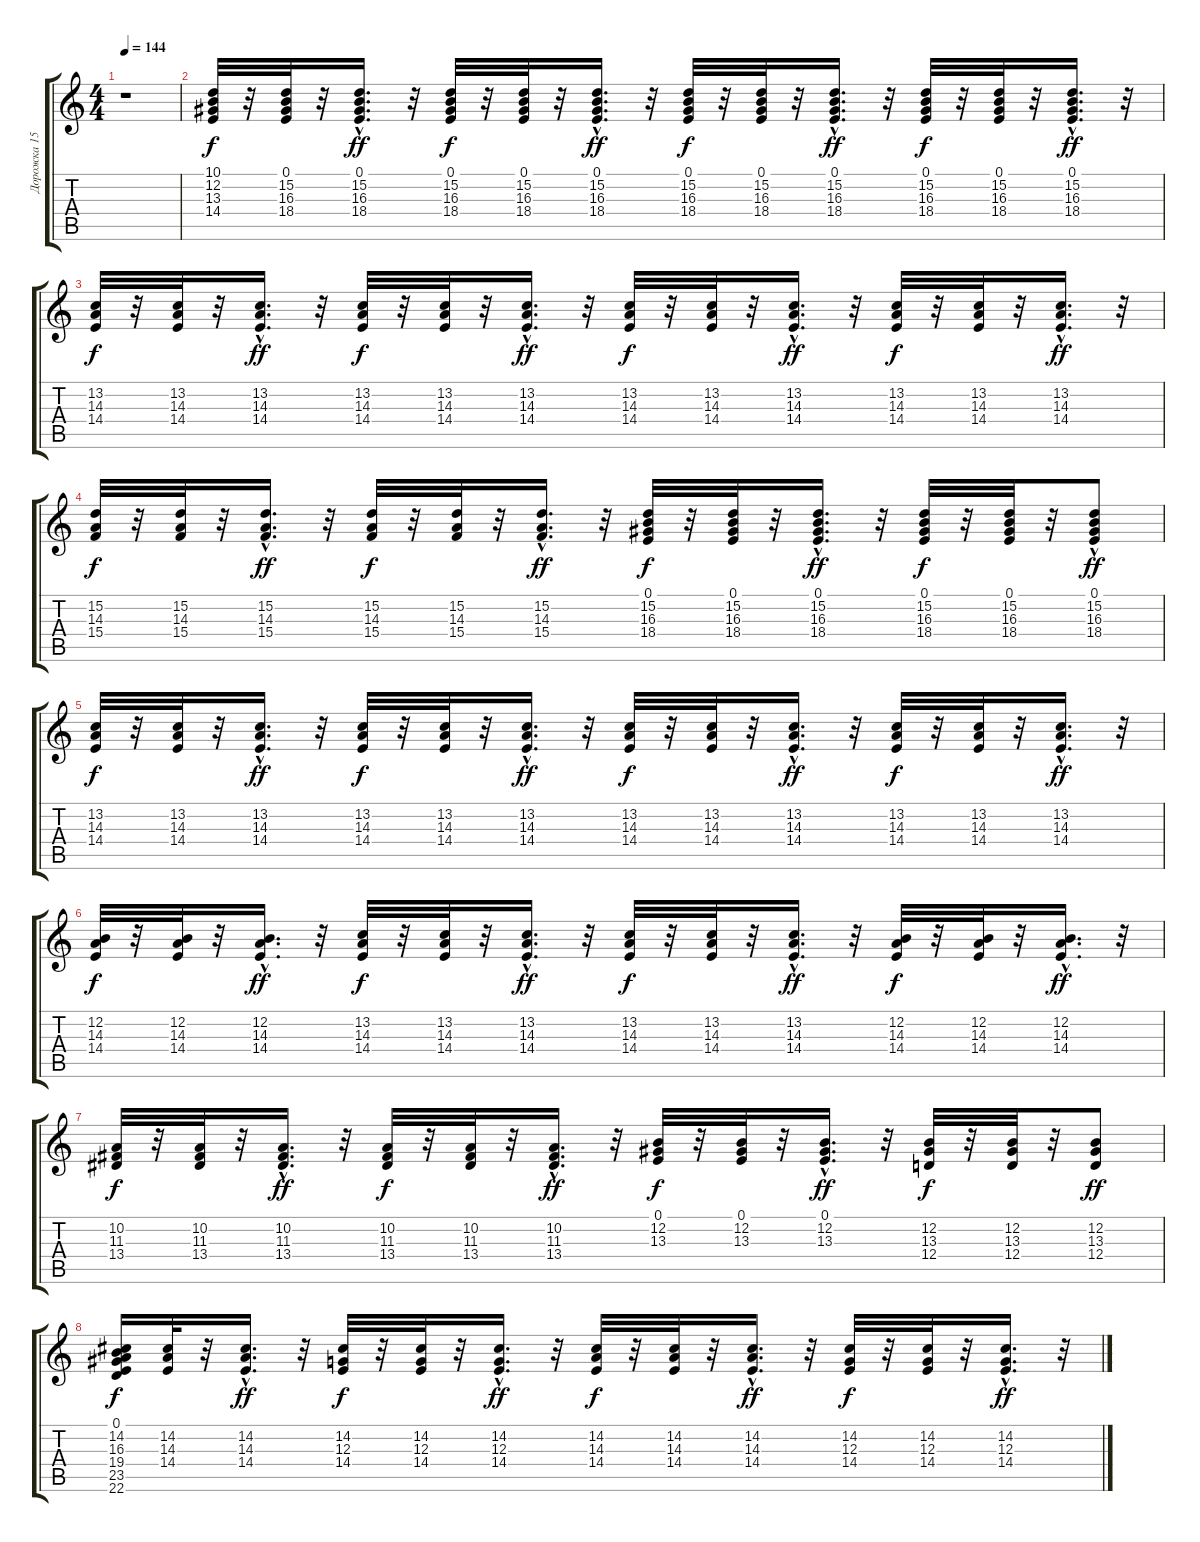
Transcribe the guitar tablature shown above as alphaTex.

\track ("Дорожка 15" "Дорожка 15") {instrument accordion}
\staff {score tabs}
\tuning (E4 B3 G3 D3 A2 E2) {hide}
\ts (4 4)
\tempo 144
\clef g2
\ks c
r.1{dy f instrument accordion} |
(10.1 12.2 13.3 14.4).32 r.32 (0.1 15.2 16.3 18.4).32 r.32 (0.1{hac} 15.2{hac} 16.3{hac} 18.4{hac}).16{d dy ff} r.32 (0.1 15.2 16.3 18.4).32{dy f} r.32 (0.1 15.2 16.3 18.4).32 r.32 (0.1{hac} 15.2{hac} 16.3{hac} 18.4{hac}).16{d dy ff} r.32 (0.1 15.2 16.3 18.4).32{dy f} r.32 (0.1 15.2 16.3 18.4).32 r.32 (0.1{hac} 15.2{hac} 16.3{hac} 18.4{hac}).16{d dy ff} r.32 (0.1 15.2 16.3 18.4).32{dy f} r.32 (0.1 15.2 16.3 18.4).32 r.32 (0.1{hac} 15.2{hac} 16.3{hac} 18.4{hac}).16{d dy ff} r.32 |
(13.2 14.3 14.4).32{dy f} r.32 (13.2 14.3 14.4).32 r.32 (13.2{hac} 14.3{hac} 14.4{hac}).16{d dy ff} r.32 (13.2 14.3 14.4).32{dy f} r.32 (13.2 14.3 14.4).32 r.32 (13.2{hac} 14.3{hac} 14.4{hac}).16{d dy ff} r.32 (13.2 14.3 14.4).32{dy f} r.32 (13.2 14.3 14.4).32 r.32 (13.2{hac} 14.3{hac} 14.4{hac}).16{d dy ff} r.32 (13.2 14.3 14.4).32{dy f} r.32 (13.2 14.3 14.4).32 r.32 (13.2{hac} 14.3{hac} 14.4{hac}).16{d dy ff} r.32 |
(15.2 14.3 15.4).32{dy f} r.32 (15.2 14.3 15.4).32 r.32 (15.2{hac} 14.3{hac} 15.4{hac}).16{d dy ff} r.32 (15.2 14.3 15.4).32{dy f} r.32 (15.2 14.3 15.4).32 r.32 (15.2{hac} 14.3{hac} 15.4{hac}).16{d dy ff} r.32 (0.1 15.2 16.3 18.4).32{dy f} r.32 (0.1 15.2 16.3 18.4).32 r.32 (0.1{hac} 15.2{hac} 16.3{hac} 18.4{hac}).16{d dy ff} r.32 (0.1 15.2 16.3 18.4).32{dy f} r.32 (0.1 15.2 16.3 18.4).32 r.32 (0.1{hac} 15.2 16.3{hac} 18.4{hac}).8{dy ff} |
(13.2 14.3 14.4).32{dy f} r.32 (13.2 14.3 14.4).32 r.32 (13.2{hac} 14.3{hac} 14.4{hac}).16{d dy ff} r.32 (13.2 14.3 14.4).32{dy f} r.32 (13.2 14.3 14.4).32 r.32 (13.2{hac} 14.3{hac} 14.4{hac}).16{d dy ff} r.32 (13.2 14.3 14.4).32{dy f} r.32 (13.2 14.3 14.4).32 r.32 (13.2{hac} 14.3{hac} 14.4{hac}).16{d dy ff} r.32 (13.2 14.3 14.4).32{dy f} r.32 (13.2 14.3 14.4).32 r.32 (13.2{hac} 14.3{hac} 14.4{hac}).16{d dy ff} r.32 |
(12.2 14.3 14.4).32{dy f} r.32 (12.2 14.3 14.4).32 r.32 (12.2{hac} 14.3{hac} 14.4{hac}).16{d dy ff} r.32 (13.2 14.3 14.4).32{dy f} r.32 (13.2 14.3 14.4).32 r.32 (13.2{hac} 14.3{hac} 14.4{hac}).16{d dy ff} r.32 (13.2 14.3 14.4).32{dy f} r.32 (13.2 14.3 14.4).32 r.32 (13.2{hac} 14.3{hac} 14.4{hac}).16{d dy ff} r.32 (12.2 14.3 14.4).32{dy f} r.32 (12.2 14.3 14.4).32 r.32 (12.2{hac} 14.3{hac} 14.4{hac}).16{d dy ff} r.32 |
(10.2 11.3 13.4).32{dy f} r.32 (10.2 11.3 13.4).32 r.32 (10.2{hac} 11.3{hac} 13.4{hac}).16{d dy ff} r.32 (10.2 11.3 13.4).32{dy f} r.32 (10.2 11.3 13.4).32 r.32 (10.2{hac} 11.3{hac} 13.4{hac}).16{d dy ff} r.32 (0.1 12.2 13.3).32{dy f} r.32 (0.1 12.2 13.3).32 r.32 (0.1{hac} 12.2{hac} 13.3{hac}).16{d dy ff} r.32 (12.2 13.3 12.4).32{dy f} r.32 (12.2 13.3 12.4).32 r.32 (12.2 13.3 12.4).8{dy ff} |
(0.1 14.2 16.3 19.4 23.5 22.6).16{dy f} (14.2 14.3 14.4).32 r.32 (14.2{hac} 14.3{hac} 14.4{hac}).16{d dy ff} r.32 (14.2 12.3 14.4).32{dy f} r.32 (14.2 12.3 14.4).32 r.32 (14.2{hac} 12.3{hac} 14.4{hac}).16{d dy ff} r.32 (14.2 14.3 14.4).32{dy f} r.32 (14.2 14.3 14.4).32 r.32 (14.2{hac} 14.3{hac} 14.4{hac}).16{d dy ff} r.32 (14.2 12.3 14.4).32{dy f} r.32 (14.2 12.3 14.4).32 r.32 (14.2{hac} 12.3{hac} 14.4{hac}).16{d dy ff} r.32
